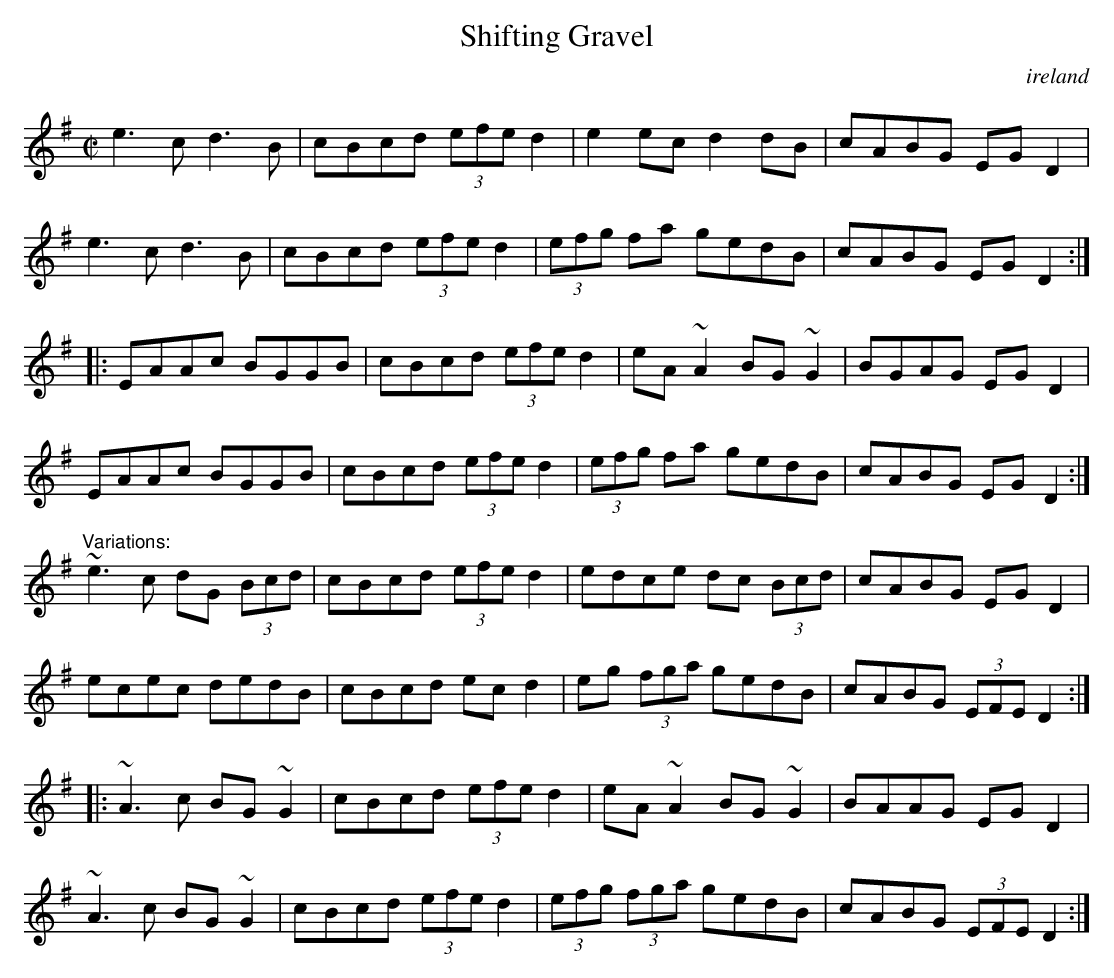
X:1
T:Shifting Gravel
O:ireland
M:C|
K:Ador
e3c d3B|cBcd (3efe d2|e2ec d2dB|cABG EGD2|
e3c d3B|cBcd (3efe d2|(3efg fa gedB|cABG EGD2:|
|:EAAc BGGB|cBcd (3efe d2|eA~A2 BG~G2|BGAG EGD2|
EAAc BGGB|cBcd (3efe d2|(3efg fa gedB|cABG EGD2:|
"Variations:"
~e3c dG (3Bcd|cBcd (3efe d2|edce dc (3Bcd|cABG EGD2|
ecec dedB|cBcd ecd2|eg (3fga gedB|cABG (3EFE D2:|
|:~A3c BG~G2|cBcd (3efe d2|eA~A2 BG~G2|BAAG EGD2|
~A3c BG~G2|cBcd (3efe d2|(3efg (3fga gedB|cABG (3EFE D2:|
